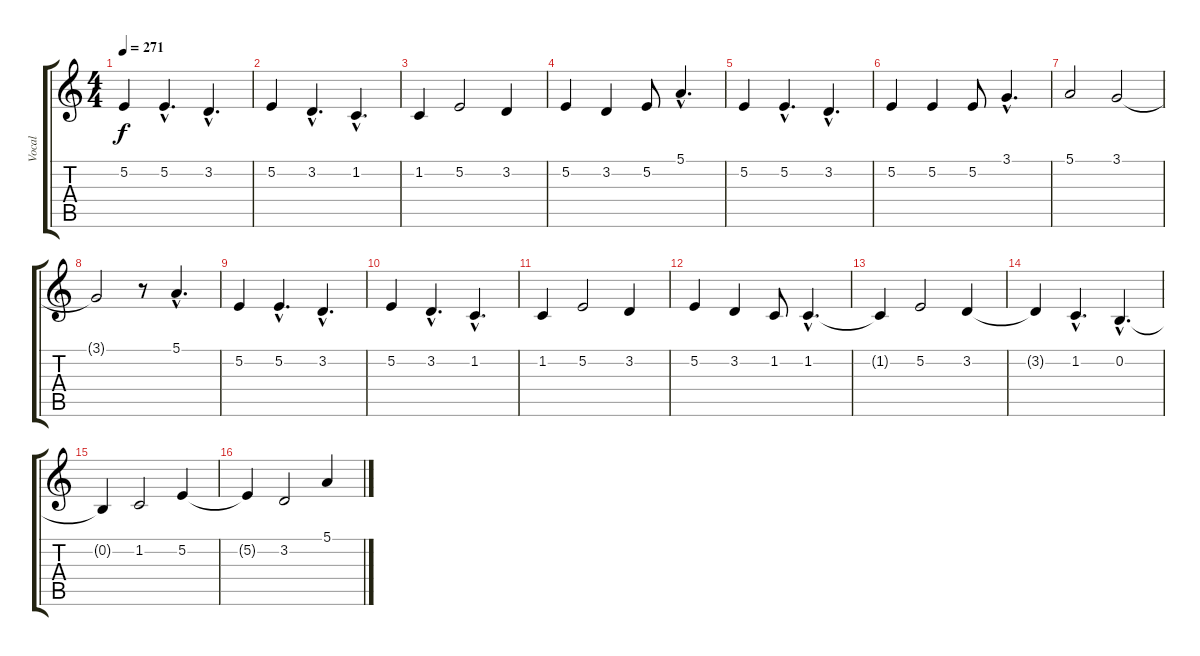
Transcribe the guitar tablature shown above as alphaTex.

\track ("Vocal" "Vocal") {instrument lead3calliope}
\staff {score tabs}
\tuning (E4 B3 G3 D3 A2 E2) {hide}
\ts (4 4)
\tempo 271
\clef g2
\ks c
5.2.4{dy f} 5.2{hac}.4{d} 3.2{hac}.4{d} |
5.2.4 3.2{hac}.4{d} 1.2{hac}.4{d} |
1.2.4 5.2.2 3.2.4 |
5.2.4 3.2.4 5.2.8 5.1{hac}.4{d} |
5.2.4 5.2{hac}.4{d} 3.2{hac}.4{d} |
5.2.4 5.2.4 5.2.8 3.1{hac}.4{d} |
5.1.2 3.1.2 |
3.1{t}.2 r.8 5.1{hac}.4{d} |
5.2.4 5.2{hac}.4{d} 3.2{hac}.4{d} |
5.2.4 3.2{hac}.4{d} 1.2{hac}.4{d} |
1.2.4 5.2.2 3.2.4 |
5.2.4 3.2.4 1.2.8 1.2{hac}.4{d} |
1.2{t}.4 5.2.2 3.2.4 |
3.2{t}.4 1.2{hac}.4{d} 0.2{hac}.4{d} |
0.2{t}.4 1.2.2 5.2.4 |
5.2{t}.4 3.2.2 5.1.4
